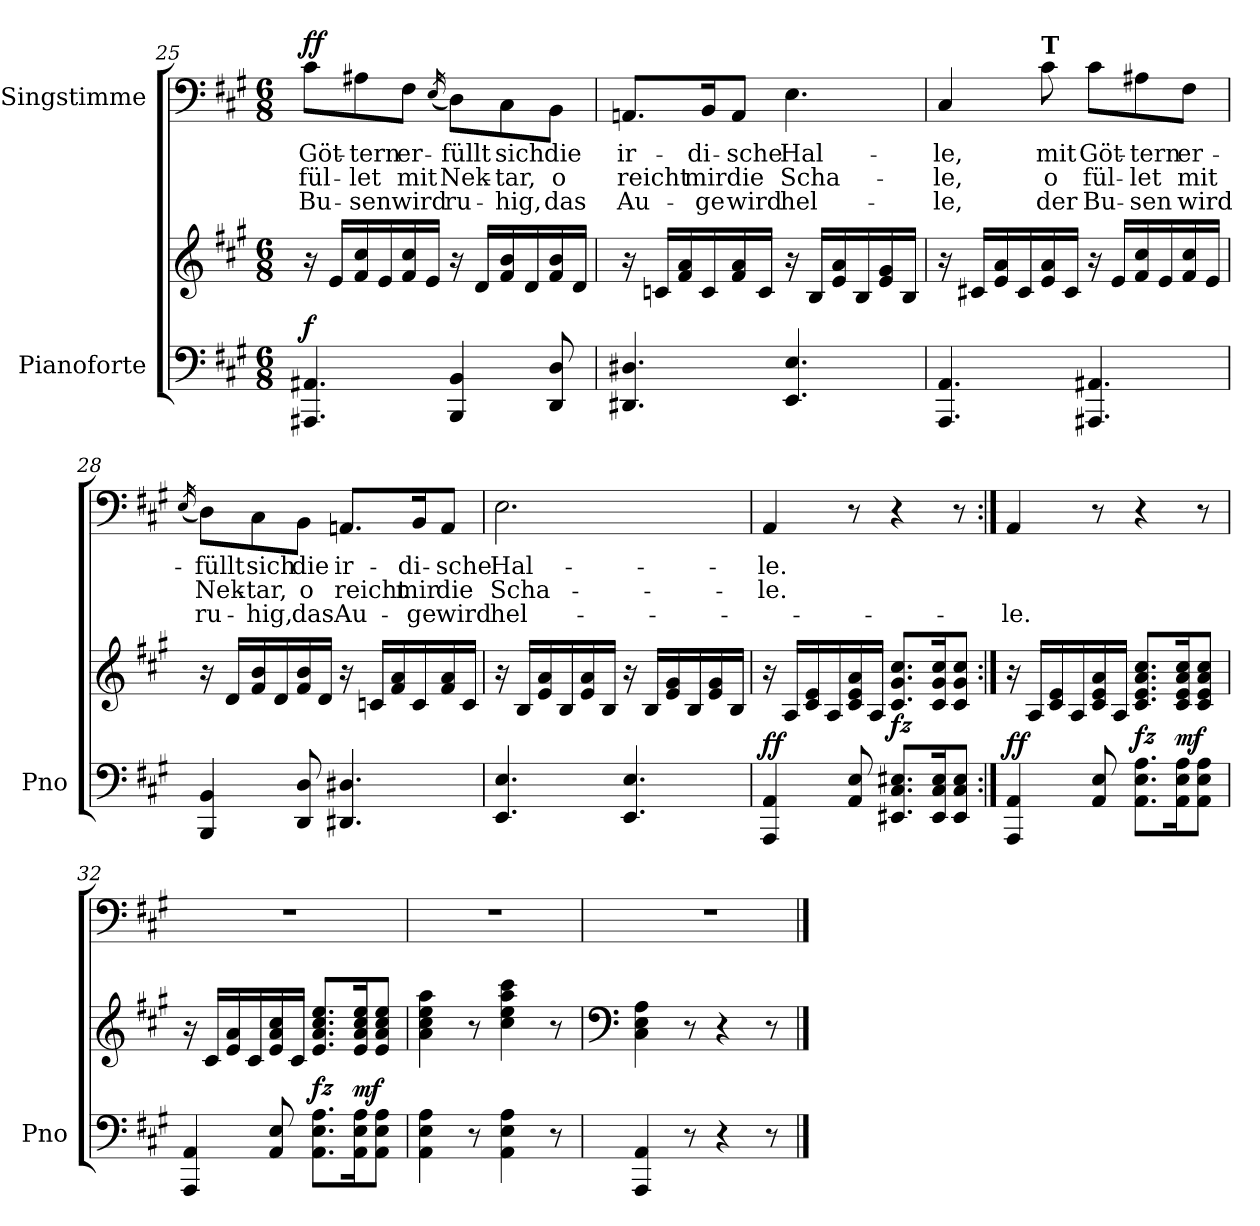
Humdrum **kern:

**kern	**kern	**dynam	**kern	**text	**text	**text	**dynam
*part2	*part2	*part2	*part1	*part1	*part1	*part1	*part1
*staff3	*staff2	*staff2/3	*staff1	*staff1	*staff1	*staff1	*staff1
*I"Pianoforte	*	*	*I"Singstimme	*	*	*	*
*I'Pno	*	*	*	*	*	*	*
!!LO:LB:g=z
*clefF4	*clefG2	*	*clefF4	*	*	*	*
*k[f#c#g#]	*k[f#c#g#]	*	*k[f#c#g#]	*	*	*	*
*M6/8	*M6/8	*	*M6/8	*	*	*	*
=25	=25	=25	=25	=25	=25	=25	=25
!	!	!LO:DY:a=2	!	!LO:LY:b	!LO:LY:b	!LO:LY:b	!LO:DY:a
4.AAA#X/ 4.AA#X/	16r	f	8c#\L	Göt-	fül-	Bu-	ff
.	16e/LL	.	.	.	.	.	.
!	!	!	!	!LO:LY:b	!LO:LY:b	!LO:LY:b	!
.	16f#/ 16cc#/	.	8A#X\	-tern	-let	-sen	.
.	16e/	.	.	.	.	.	.
!	!	!	!	!LO:LY:b	!LO:LY:b	!LO:LY:b	!
.	16f#/ 16cc#/	.	8F#\J	er-	mit	wird	.
.	16e/JJ	.	.	.	.	.	.
.	.	.	(<16qE/	.	.	.	.
!	!	!	!	!LO:LY:b	!LO:LY:b	!LO:LY:b	!
4BBB/ 4BB/	16r	.	8D\L)	-füllt	Nek-	ru-	.
.	16d/LL	.	.	.	.	.	.
!	!	!	!	!LO:LY:b	!LO:LY:b	!LO:LY:b	!
.	16f#/ 16b/	.	8C#\	sich	-tar,	-hig,	.
.	16d/	.	.	.	.	.	.
!	!	!	!	!LO:LY:b	!LO:LY:b	!LO:LY:b	!
8DD/ 8D/	16f#/ 16b/	.	8BB\J	die	o	das	.
.	16d/JJ	.	.	.	.	.	.
=26	=26	=26	=26	=26	=26	=26	=26
!	!	!	!	!LO:LY:b	!LO:LY:b	!LO:LY:b	!
4.DD#X/ 4.D#X/	16r	.	8.AAn/L	ir-	reicht	Au-	.
.	16cn/LL	.	.	.	.	.	.
.	16f#/ 16a/	.	.	.	.	.	.
!	!	!	!	!LO:LY:b	!LO:LY:b	!LO:LY:b	!
.	16c/	.	16BB/K	-di-	mir	-ge	.
!	!	!	!	!LO:LY:b	!LO:LY:b	!LO:LY:b	!
.	16f#/ 16a/	.	8AA/J	-sche	die	wird	.
.	16c/JJ	.	.	.	.	.	.
!	!	!	!	!LO:LY:b	!LO:LY:b	!LO:LY:b	!
4.EE/ 4.E/	16r	.	4.E\	Hal-	Scha-	hel-	.
.	16B/LL	.	.	.	.	.	.
.	16e/ 16a/	.	.	.	.	.	.
.	16B/	.	.	.	.	.	.
.	16e/ 16g#/	.	.	.	.	.	.
.	16B/JJ	.	.	.	.	.	.
=27	=27	=27	=27	=27	=27	=27	=27
!	!	!	!	!LO:LY:b	!LO:LY:b	!LO:LY:b	!
4.AAA/ 4.AA/	16r	.	4C#/	-le,	-le,	-le,	.
.	16c#X/LL	.	.	.	.	.	.
.	16e/ 16a/	.	.	.	.	.	.
.	16c#/	.	.	.	.	.	.
!	!	!	!LO:TX:a:B:t=T	!	!	!	!
!	!	!	!	!LO:LY:b	!LO:LY:b	!LO:LY:b	!
.	16e/ 16a/	.	8c#\	mit	o	der	.
.	16c#/JJ	.	.	.	.	.	.
!	!	!	!	!LO:LY:b	!LO:LY:b	!LO:LY:b	!
4.AAA#X/ 4.AA#X/	16r	.	8c#\L	Göt-	fül-	Bu-	.
.	16e/LL	.	.	.	.	.	.
!	!	!	!	!LO:LY:b	!LO:LY:b	!LO:LY:b	!
.	16f#/ 16cc#/	.	8A#X\	-tern	-let	-sen	.
.	16e/	.	.	.	.	.	.
!	!	!	!	!LO:LY:b	!LO:LY:b	!LO:LY:b	!
.	16f#/ 16cc#/	.	8F#\J	er-	mit	wird	.
.	16e/JJ	.	.	.	.	.	.
=28	=28	=28	=28	=28	=28	=28	=28
.	.	.	(<16qE/	.	.	.	.
!	!	!	!	!LO:LY:b	!LO:LY:b	!LO:LY:b	!
4BBB/ 4BB/	16r	.	8D\L)	-füllt	Nek-	ru-	.
.	16d/LL	.	.	.	.	.	.
!	!	!	!	!LO:LY:b	!LO:LY:b	!LO:LY:b	!
.	16f#/ 16b/	.	8C#\	sich	-tar,	-hig,	.
.	16d/	.	.	.	.	.	.
!	!	!	!	!LO:LY:b	!LO:LY:b	!LO:LY:b	!
8DD/ 8D/	16f#/ 16b/	.	8BB\J	die	o	das	.
.	16d/JJ	.	.	.	.	.	.
!	!	!	!	!LO:LY:b	!LO:LY:b	!LO:LY:b	!
4.DD#X/ 4.D#X/	16r	.	8.AAn/L	ir-	reicht	Au-	.
.	16cn/LL	.	.	.	.	.	.
.	16f#/ 16a/	.	.	.	.	.	.
!	!	!	!	!LO:LY:b	!LO:LY:b	!LO:LY:b	!
.	16c/	.	16BB/K	-di-	mir	-ge	.
!	!	!	!	!LO:LY:b	!LO:LY:b	!LO:LY:b	!
.	16f#/ 16a/	.	8AA/J	-sche	die	wird	.
.	16c/JJ	.	.	.	.	.	.
!!LO:PB:g=z
=29	=29	=29	=29	=29	=29	=29	=29
!	!	!	!	!LO:LY:b	!LO:LY:b	!LO:LY:b	!
4.EE/ 4.E/	16r	.	2.E\	Hal-	Scha-	hel-	.
.	16B/LL	.	.	.	.	.	.
.	16e/ 16a/	.	.	.	.	.	.
.	16B/	.	.	.	.	.	.
.	16e/ 16a/	.	.	.	.	.	.
.	16B/JJ	.	.	.	.	.	.
4.EE/ 4.E/	16r	.	.	.	.	.	.
.	16B/LL	.	.	.	.	.	.
.	16e/ 16g#/	.	.	.	.	.	.
.	16B/	.	.	.	.	.	.
.	16e/ 16g#/	.	.	.	.	.	.
.	16B/JJ	.	.	.	.	.	.
=30	=30	=30	=30	=30	=30	=30	=30
!	!	!LO:DY:a=2	!	!LO:LY:b	!LO:LY:b	!	!
4AAA/ 4AA/	16r	ff	4AA/	-le.	-le.	.	.
.	16A/LL	.	.	.	.	.	.
.	16c#/ 16e/	.	.	.	.	.	.
.	16A/	.	.	.	.	.	.
8AA/ 8E/	16c#/ 16e/ 16a/	.	8r	.	.	.	.
.	16A/JJ	.	.	.	.	.	.
!	!	!LO:DY:a=2	!	!	!	!	!
8.EE#X/ 8.C#/ 8.E#X/L	8.c#/ 8.g#/ 8.cc#/L	fz	4r	.	.	.	.
16EE#/ 16C#/ 16E#/K	16c#/ 16g#/ 16cc#/K	.	.	.	.	.	.
8EE#/ 8C#/ 8E#/J	8c#/ 8g#/ 8cc#/J	.	8r	.	.	.	.
=31:|!	=31:|!	=31:|!	=31:|!	=31:|!	=31:|!	=31:|!	=31:|!
!	!	!LO:DY:a=2	!	!	!	!LO:LY:b	!
4AAA/ 4AA/	16r	ff	4AA/	.	.	-le.	.
.	16A/LL	.	.	.	.	.	.
.	16c#/ 16e/	.	.	.	.	.	.
.	16A/	.	.	.	.	.	.
8AA/ 8E/	16c#/ 16e/ 16a/	.	8r	.	.	.	.
.	16A/JJ	.	.	.	.	.	.
!	!	!LO:DY:a=2	!	!	!	!	!
8.AA\ 8.E\ 8.A\L	8.c#/ 8.e/ 8.a/ 8.cc#/L	fz	4r	.	.	.	.
!	!	!LO:DY:a=2	!	!	!	!	!
16AA\ 16E\ 16A\K	16c#/ 16e/ 16a/ 16cc#/K	mf	.	.	.	.	.
8AA\ 8E\ 8A\J	8c#/ 8e/ 8a/ 8cc#/J	.	8r	.	.	.	.
=32	=32	=32	=32	=32	=32	=32	=32
4AAA/ 4AA/	16r	.	2.r	.	.	.	.
.	16c#/LL	.	.	.	.	.	.
.	16e/ 16a/	.	.	.	.	.	.
.	16c#/	.	.	.	.	.	.
8AA/ 8E/	16e/ 16a/ 16cc#/	.	.	.	.	.	.
.	16c#/JJ	.	.	.	.	.	.
!	!	!LO:DY:a=2	!	!	!	!	!
8.AA\ 8.E\ 8.A\L	8.e/ 8.a/ 8.cc#/ 8.ee/L	fz	.	.	.	.	.
!	!	!LO:DY:a=2	!	!	!	!	!
16AA\ 16E\ 16A\K	16e/ 16a/ 16cc#/ 16ee/K	mf	.	.	.	.	.
8AA\ 8E\ 8A\J	8e/ 8a/ 8cc#/ 8ee/J	.	.	.	.	.	.
=33	=33	=33	=33	=33	=33	=33	=33
4AA\ 4E\ 4A\	4a\ 4cc#\ 4ee\ 4aa\	.	2.r	.	.	.	.
8r	8r	.	.	.	.	.	.
4AA\ 4E\ 4A\	4cc#\ 4ee\ 4aa\ 4ccc#\	.	.	.	.	.	.
8r	8r	.	.	.	.	.	.
=34	=34	=34	=34	=34	=34	=34	=34
*	*clefF4	*	*	*	*	*	*
4AAA/ 4AA/	4C#\ 4E\ 4A\	.	2.r	.	.	.	.
8r	8r	.	.	.	.	.	.
4r	4r	.	.	.	.	.	.
8r	8r	.	.	.	.	.	.
==	==	==	==	==	==	==	==
*-	*-	*-	*-	*-	*-	*-	*-
